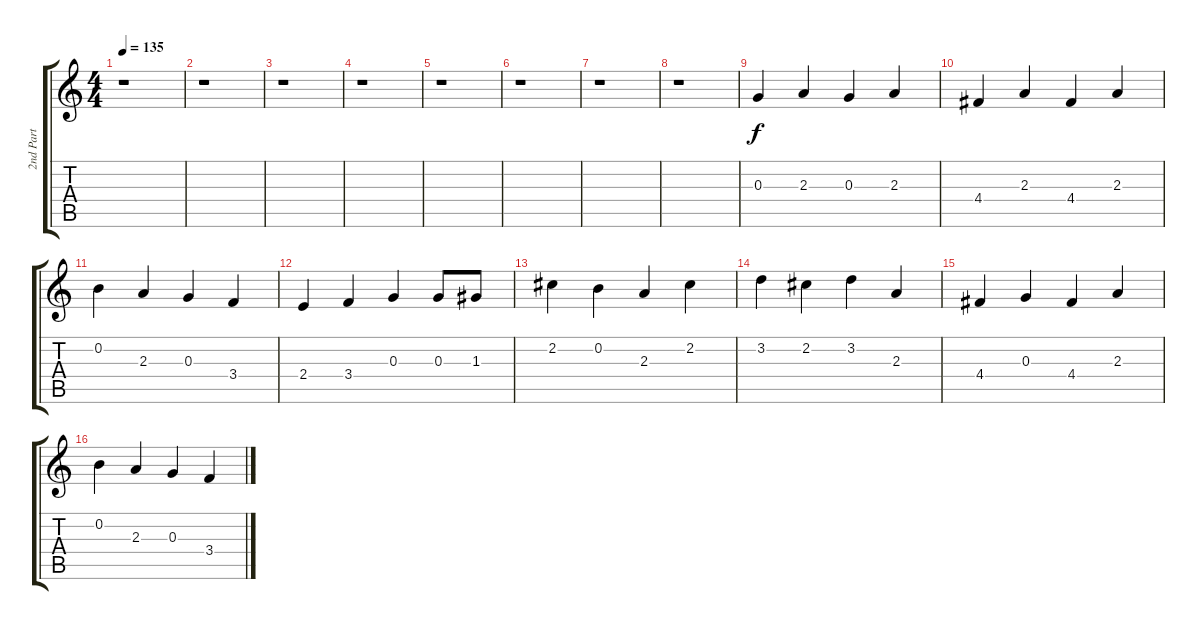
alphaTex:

\track ("2nd Part" "2nd Part") {instrument acousticguitarnylon}
\staff {score tabs}
\tuning (E4 B3 G3 D3 A2 E2) {hide}
\ts (4 4)
\tempo 135
\clef g2
\ks c
r.1{dy f instrument acousticguitarnylon} |
r.1 |
r.1 |
r.1 |
r.1 |
r.1 |
r.1 |
r.1 |
0.3.4 2.3.4 0.3.4 2.3.4 |
4.4.4 2.3.4 4.4.4 2.3.4 |
0.2.4 2.3.4 0.3.4 3.4.4 |
2.4.4 3.4.4 0.3.4 0.3.8 1.3.8 |
2.2.4 0.2.4 2.3.4 2.2.4 |
3.2.4 2.2.4 3.2.4 2.3.4 |
4.4.4 0.3.4 4.4.4 2.3.4 |
0.2.4 2.3.4 0.3.4 3.4.4
